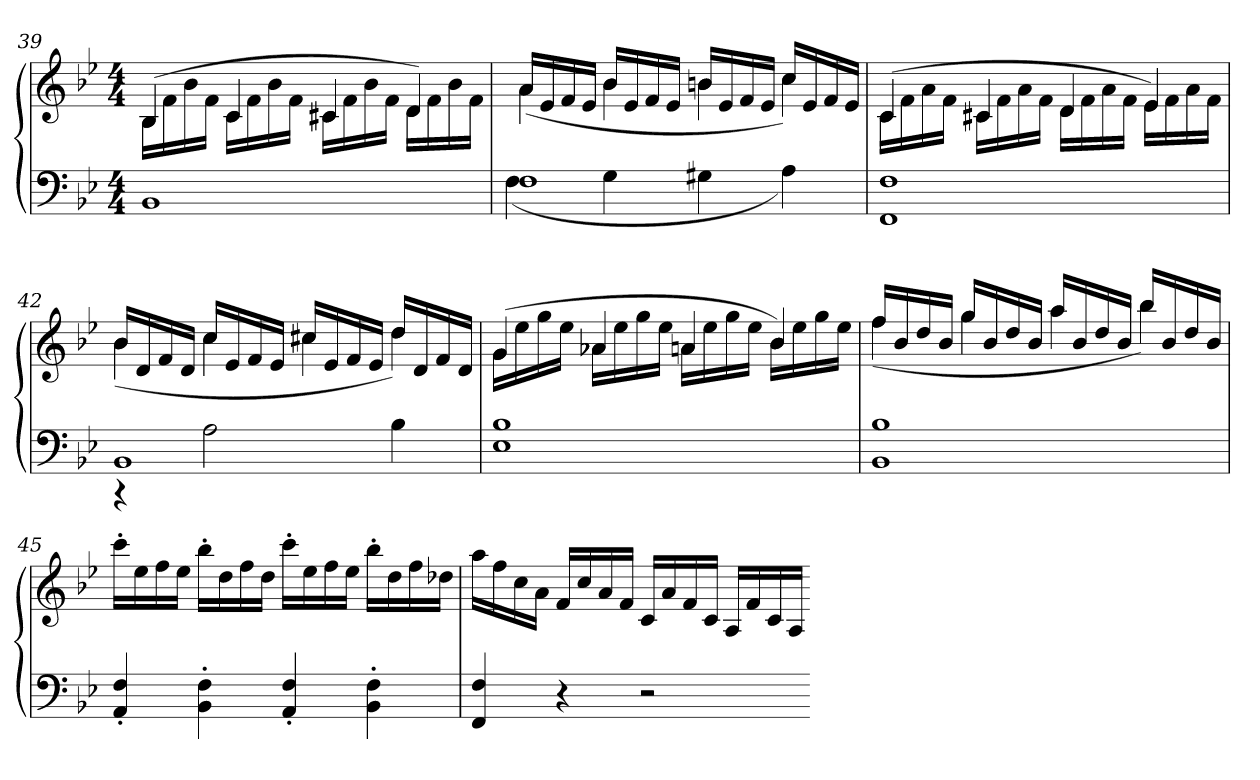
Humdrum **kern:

**kern	**kern
*part1	*part1
*staff2	*staff1
*clefF4	*clefG2
*k[b-e-]	*k[b-e-]
*B-:	*B-:
*M4/4	*M4/4
=39	=39
*	*^
1BB-	(4B-	16B-LL
.	.	16f
.	.	16b-
.	.	16fJJ
.	4c	16cLL
.	.	16f
.	.	16b-
.	.	16fJJ
.	4c#X	16c#XLL
.	.	16f
.	.	16b-
.	.	16fJJ
.	4d)	16dLL
.	.	16f
.	.	16b-
.	.	16fJJ
=40	=40	=40
*^	*	*
1F	(4F	16aLL	(4a
.	.	16e-	.
.	.	16f	.
.	.	16e-JJ	.
.	4G	16b-LL	4b-
.	.	16e-	.
.	.	16f	.
.	.	16e-JJ	.
.	4G#X	16bnLL	4b
.	.	16e-	.
.	.	16f	.
.	.	16e-JJ	.
.	4A)	16ccLL	4cc)
.	.	16e-	.
.	.	16f	.
.	.	16e-JJ	.
*v	*v	*	*
=41	=41	=41
1FF 1F	(4c	16cLL
.	.	16f
.	.	16a
.	.	16fJJ
.	4c#X	16c#XLL
.	.	16f
.	.	16a
.	.	16fJJ
.	4d	16dLL
.	.	16f
.	.	16a
.	.	16fJJ
.	4e-)	16e-LL
.	.	16f
.	.	16a
.	.	16fJJ
=42	=42	=42
*^	*	*
1BB-	4r	16b-LL	(4b-
.	.	16d	.
.	.	16f	.
.	.	16dJJ	.
.	2A	16ccLL	4cc
.	.	16e-	.
.	.	16f	.
.	.	16e-JJ	.
.	.	16cc#XLL	4cc#X
.	.	16e-	.
.	.	16f	.
.	.	16e-JJ	.
.	4B-	16ddLL	4dd)
.	.	16d	.
.	.	16f	.
.	.	16dJJ	.
*v	*v	*	*
=43	=43	=43
1E- 1B-	(4g	16gLL
.	.	16ee-
.	.	16gg
.	.	16ee-JJ
.	4a-X	16a-XLL
.	.	16ee-
.	.	16gg
.	.	16ee-JJ
.	4an	16aLL
.	.	16ee-
.	.	16gg
.	.	16ee-JJ
.	4b-)	16b-LL
.	.	16ee-
.	.	16gg
.	.	16ee-JJ
=44	=44	=44
1BB- 1B-	16ffLL	(4ff
.	16b-	.
.	16dd	.
.	16b-JJ	.
.	16ggLL	4gg
.	16b-	.
.	16dd	.
.	16b-JJ	.
.	16aaLL	4aa
.	16b-	.
.	16dd	.
.	16b-JJ	.
.	16bb-LL	4bb-)
.	16b-	.
.	16dd	.
.	16b-JJ	.
*	*v	*v
=45	=45
4AA' 4F'	16ccc'LL
.	16ee-
.	16ff
.	16ee-JJ
4BB-' 4F'	16bb-'LL
.	16dd
.	16ff
.	16ddJJ
4AA' 4F'	16ccc'LL
.	16ee-
.	16ff
.	16ee-JJ
4BB-' 4F'	16bb-'LL
.	16dd
.	16ff
.	16dd-XJJ
=46	=46
4FF 4F	16aaLL
.	16ff
.	16cc
.	16aJJ
4r	16fLL
.	16cc
.	16a
.	16fJJ
2r	16cLL
.	16a
.	16f
.	16cJJ
.	16ALL
.	16f
.	16c
.	16AJJ
=-	=-
*-	*-
